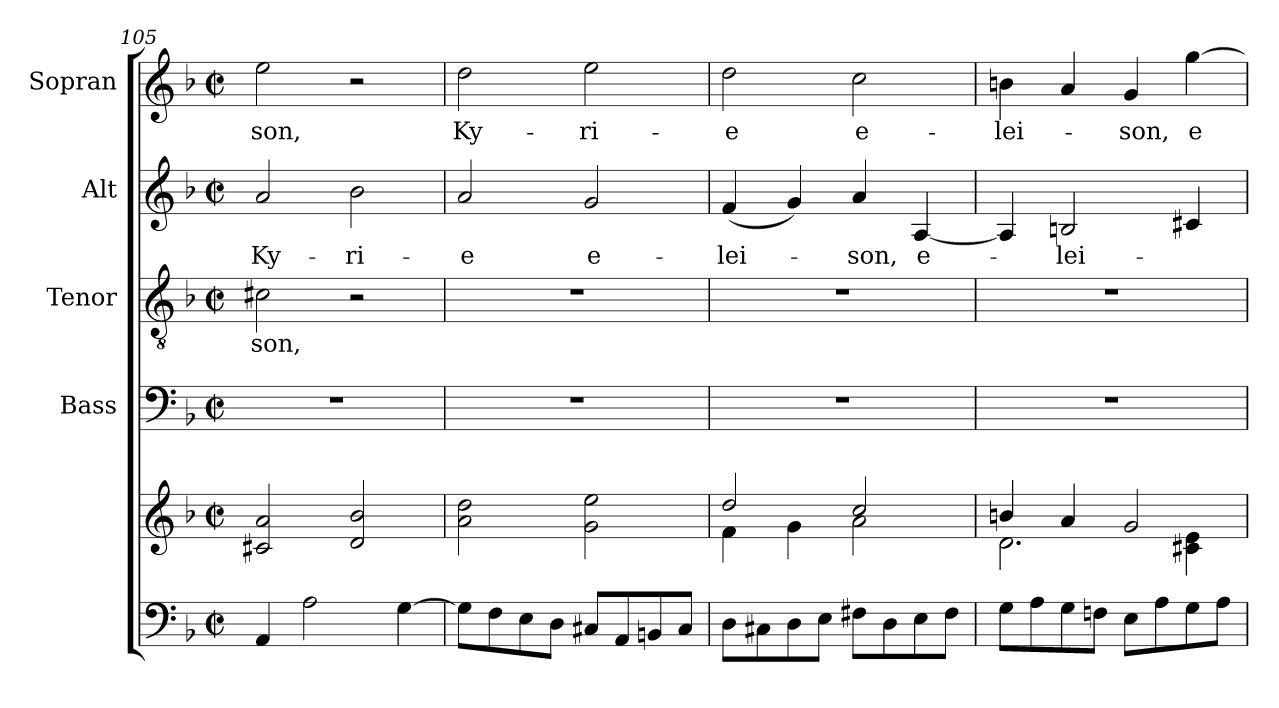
**kern	**kern	**kern	**kern	**text	**kern	**text	**kern	**text
*part5	*part5	*part4	*part3	*part3	*part2	*part2	*part1	*part1
*staff6	*staff5	*staff4	*staff3	*staff3	*staff2	*staff2	*staff1	*staff1
*	*	*I"Bass	*I"Tenor	*	*I"Alt	*	*I"Sopran	*
*	*	*I'B.	*I'T.	*	*I'A.	*	*I'S.	*
*clefF4	*clefG2	*clefF4	*clefGv2	*	*clefG2	*	*clefG2	*
*k[b-]	*k[b-]	*k[b-]	*k[b-]	*	*k[b-]	*	*k[b-]	*
*F:	*F:	*F:	*F:	*	*F:	*	*F:	*
*M2/2	*M2/2	*M2/2	*M2/2	*	*M2/2	*	*M2/2	*
*met(c|)	*met(c|)	*met(c|)	*met(c|)	*	*met(c|)	*	*met(c|)	*
=105	=105	=105	=105	=105	=105	=105	=105	=105
!	!	!	!	!LO:LY:b	!	!LO:LY:b	!	!LO:LY:b
4AA/	2c#X/ 2a/	1r	2c#X\	-son,	2a/	Ky-	2ee\	-son,
2A\	.	.	.	.	.	.	.	.
!	!	!	!	!	!	!LO:LY:b	!	!
.	2d/ 2b-/	.	2r	.	2b-\	-ri-	2r	.
[4G\	.	.	.	.	.	.	.	.
=106	=106	=106	=106	=106	=106	=106	=106	=106
!	!	!	!	!	!	!LO:LY:b	!	!LO:LY:b
8G\L]	2a\ 2dd\	1r	1r	.	2a/	-e	2dd\	Ky-
8F\	.	.	.	.	.	.	.	.
8E\	.	.	.	.	.	.	.	.
8D\J	.	.	.	.	.	.	.	.
!	!	!	!	!	!	!LO:LY:b	!	!LO:LY:b
8C#X/L	2g\ 2ee\	.	.	.	2g/	e-	2ee\	-ri-
8AA/	.	.	.	.	.	.	.	.
8BBn/	.	.	.	.	.	.	.	.
8C#/J	.	.	.	.	.	.	.	.
!!LO:PB:g=z
=107	=107	=107	=107	=107	=107	=107	=107	=107
*	*^	*	*	*	*	*	*	*
!	!	!	!	!	!	!	!LO:LY:b	!	!LO:LY:b
8D\L	2dd/	4f\	1r	1r	.	(<4f/	-lei-	2dd\	-e
8C#X\	.	.	.	.	.	.	.	.	.
8D\	.	4g\	.	.	.	4g/)	.	.	.
8E\J	.	.	.	.	.	.	.	.	.
!	!	!	!	!	!	!	!LO:LY:b	!	!LO:LY:b
8F#X\L	2cc/	2a\	.	.	.	4a/	-son,	2cc\	e-
8D\	.	.	.	.	.	.	.	.	.
!	!	!	!	!	!	!	!LO:LY:b	!	!
8E\	.	.	.	.	.	[4A/	e-	.	.
8F#\J	.	.	.	.	.	.	.	.	.
=108	=108	=108	=108	=108	=108	=108	=108	=108	=108
!	!	!	!	!	!	!	!	!	!LO:LY:b
8G\L	4bn/	2.d\	1r	1r	.	4A/]	.	4bn\	-lei-
8A\	.	.	.	.	.	.	.	.	.
!	!	!	!	!	!	!	!LO:LY:b	!	!
8G\	4a/	.	.	.	.	2Bn/	-lei-	4a/	.
8Fn\J	.	.	.	.	.	.	.	.	.
!	!	!	!	!	!	!	!	!	!LO:LY:b
8E\L	2g/	.	.	.	.	.	.	4g/	-son,
8A\	.	.	.	.	.	.	.	.	.
!	!	!	!	!	!	!	!	!	!LO:LY:b
8G\	.	4c#X\ 4e\	.	.	.	4c#X/	.	[4gg\	e-
8A\J	.	.	.	.	.	.	.	.	.
*	*v	*v	*	*	*	*	*	*	*
=	=	=	=	=	=	=	=	=
*-	*-	*-	*-	*-	*-	*-	*-	*-
